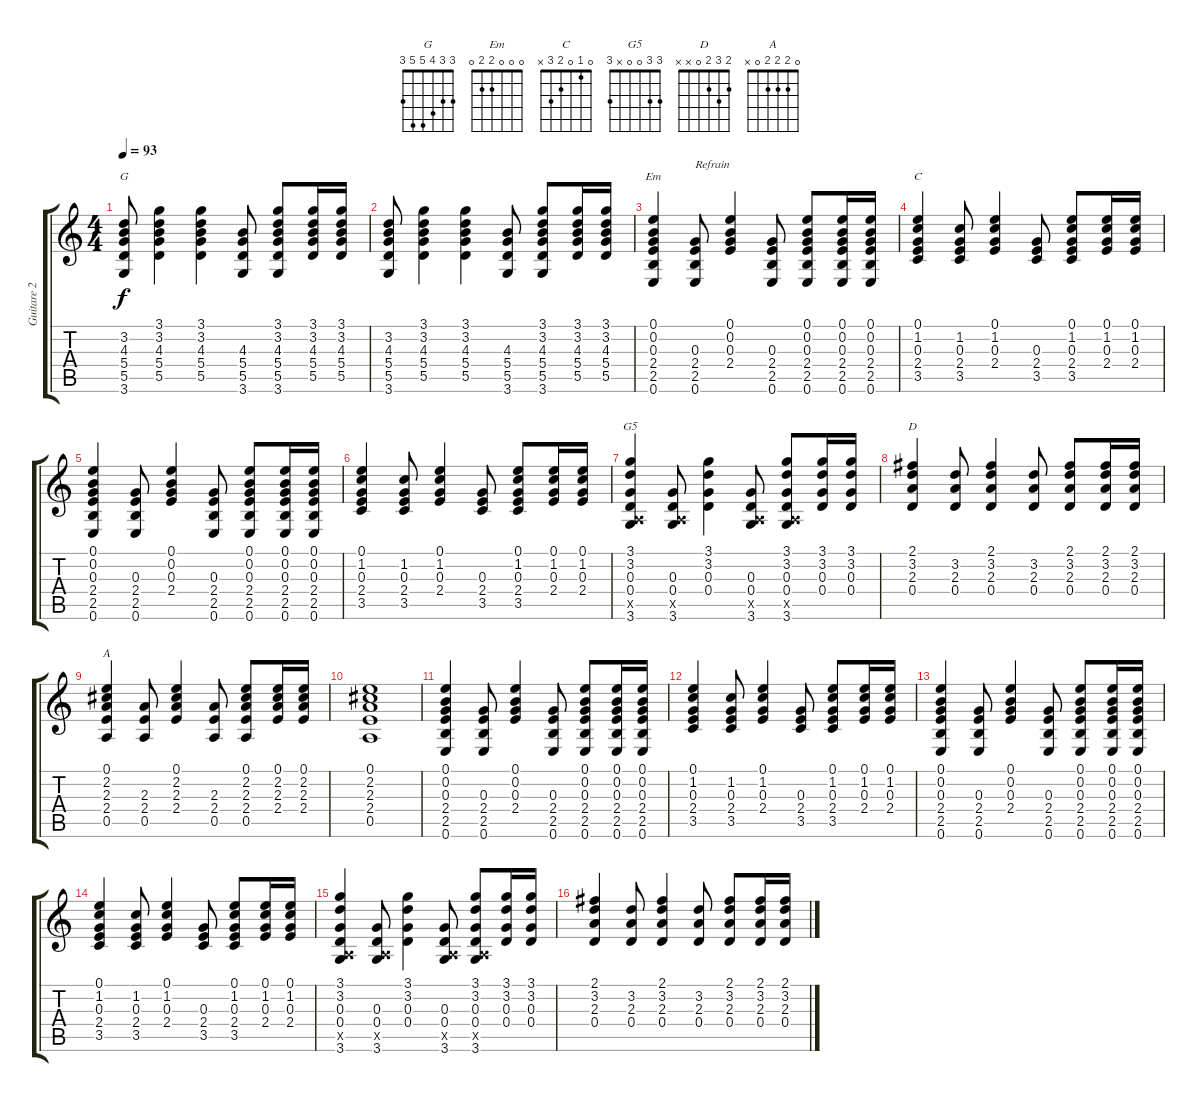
\track ("Guitare 2" "Guitare 2") {instrument acousticguitarnylon}
\staff {score tabs}
\tuning (E4 B3 G3 D3 A2 E2) {hide}
\chord ("G" 3 3 4 5 5 3)
\chord ("Em" 0 0 0 2 2 0)
\chord ("C" 0 1 0 2 3 x)
\chord ("G5" 3 3 0 0 x 3)
\chord ("D" 2 3 2 0 x x)
\chord ("A" 0 2 2 2 0 x)
\ts (4 4)
\tempo 93
\clef g2
\ks c
(3.2 4.3 5.4 5.5 3.6).8{ch "G" dy f} (3.1 3.2 4.3 5.4 5.5).4 (3.1 3.2 4.3 5.4 5.5).4 (4.3 5.4 5.5 3.6).8 (3.1 3.2 4.3 5.4 5.5 3.6).8 (3.1 3.2 4.3 5.4 5.5).16 (3.1 3.2 4.3 5.4 5.5).16 |
(3.2 4.3 5.4 5.5 3.6).8 (3.1 3.2 4.3 5.4 5.5).4 (3.1 3.2 4.3 5.4 5.5).4 (4.3 5.4 5.5 3.6).8 (3.1 3.2 4.3 5.4 5.5 3.6).8 (3.1 3.2 4.3 5.4 5.5).16 (3.1 3.2 4.3 5.4 5.5).16 |
(0.1 0.2 0.3 2.4 2.5 0.6).4{ch "Em"} (0.3 2.4 2.5 0.6).8{txt "Refrain"} (0.1 0.2 0.3 2.4).4 (0.3 2.4 2.5 0.6).8 (0.1 0.2 0.3 2.4 2.5 0.6).8 (0.1 0.2 0.3 2.4 2.5 0.6).16 (0.1 0.2 0.3 2.4 2.5 0.6).16 |
(0.1 1.2 0.3 2.4 3.5).4{ch "C"} (1.2 0.3 2.4 3.5).8 (0.1 1.2 0.3 2.4).4 (0.3 2.4 3.5).8 (0.1 1.2 0.3 2.4 3.5).8 (0.1 1.2 0.3 2.4).16 (0.1 1.2 0.3 2.4).16 |
(0.1 0.2 0.3 2.4 2.5 0.6).4 (0.3 2.4 2.5 0.6).8 (0.1 0.2 0.3 2.4).4 (0.3 2.4 2.5 0.6).8 (0.1 0.2 0.3 2.4 2.5 0.6).8 (0.1 0.2 0.3 2.4 2.5 0.6).16 (0.1 0.2 0.3 2.4 2.5 0.6).16 |
(0.1 1.2 0.3 2.4 3.5).4 (1.2 0.3 2.4 3.5).8 (0.1 1.2 0.3 2.4).4 (0.3 2.4 3.5).8 (0.1 1.2 0.3 2.4 3.5).8 (0.1 1.2 0.3 2.4).16 (0.1 1.2 0.3 2.4).16 |
(3.1 3.2 0.3 0.4 0.5{x} 3.6).4{ch "G5"} (0.3 0.4 0.5{x} 3.6).8 (3.1 3.2 0.3 0.4).4 (0.3 0.4 0.5{x} 3.6).8 (3.1 3.2 0.3 0.4 0.5{x} 3.6).8 (3.1 3.2 0.3 0.4).16 (3.1 3.2 0.3 0.4).16 |
(2.1 3.2 2.3 0.4).4{ch "D"} (3.2 2.3 0.4).8 (2.1 3.2 2.3 0.4).4 (3.2 2.3 0.4).8 (2.1 3.2 2.3 0.4).8 (2.1 3.2 2.3 0.4).16 (2.1 3.2 2.3 0.4).16 |
(0.1 2.2 2.3 2.4 0.5).4{ch "A"} (2.3 2.4 0.5).8 (0.1 2.2 2.3 2.4).4 (2.3 2.4 0.5).8 (0.1 2.2 2.3 2.4 0.5).8 (0.1 2.2 2.3 2.4).16 (0.1 2.2 2.3 2.4).16 |
(0.1 2.2 2.3 2.4 0.5).1 |
(0.1 0.2 0.3 2.4 2.5 0.6).4 (0.3 2.4 2.5 0.6).8 (0.1 0.2 0.3 2.4).4 (0.3 2.4 2.5 0.6).8 (0.1 0.2 0.3 2.4 2.5 0.6).8 (0.1 0.2 0.3 2.4 2.5 0.6).16 (0.1 0.2 0.3 2.4 2.5 0.6).16 |
(0.1 1.2 0.3 2.4 3.5).4 (1.2 0.3 2.4 3.5).8 (0.1 1.2 0.3 2.4).4 (0.3 2.4 3.5).8 (0.1 1.2 0.3 2.4 3.5).8 (0.1 1.2 0.3 2.4).16 (0.1 1.2 0.3 2.4).16 |
(0.1 0.2 0.3 2.4 2.5 0.6).4 (0.3 2.4 2.5 0.6).8 (0.1 0.2 0.3 2.4).4 (0.3 2.4 2.5 0.6).8 (0.1 0.2 0.3 2.4 2.5 0.6).8 (0.1 0.2 0.3 2.4 2.5 0.6).16 (0.1 0.2 0.3 2.4 2.5 0.6).16 |
(0.1 1.2 0.3 2.4 3.5).4 (1.2 0.3 2.4 3.5).8 (0.1 1.2 0.3 2.4).4 (0.3 2.4 3.5).8 (0.1 1.2 0.3 2.4 3.5).8 (0.1 1.2 0.3 2.4).16 (0.1 1.2 0.3 2.4).16 |
(3.1 3.2 0.3 0.4 0.5{x} 3.6).4 (0.3 0.4 0.5{x} 3.6).8 (3.1 3.2 0.3 0.4).4 (0.3 0.4 0.5{x} 3.6).8 (3.1 3.2 0.3 0.4 0.5{x} 3.6).8 (3.1 3.2 0.3 0.4).16 (3.1 3.2 0.3 0.4).16 |
(2.1 3.2 2.3 0.4).4 (3.2 2.3 0.4).8 (2.1 3.2 2.3 0.4).4 (3.2 2.3 0.4).8 (2.1 3.2 2.3 0.4).8 (2.1 3.2 2.3 0.4).16 (2.1 3.2 2.3 0.4).16
